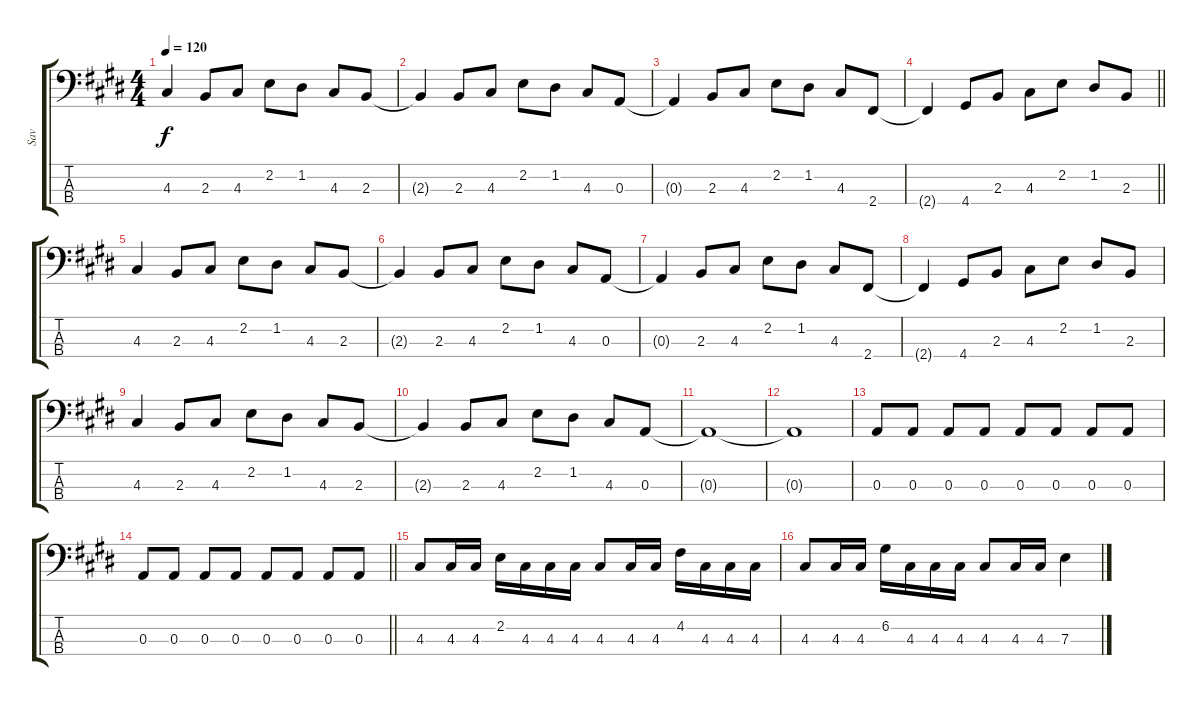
\track ("Sav" "Sav") {instrument electricbassfinger}
\staff {score tabs}
\tuning (G2 D2 A1 E1) {hide}
\ts (4 4)
\tempo 120
\clef f4
\ks c#minor
4.3.4{dy f} 2.3.8 4.3.8 2.2.8 1.2.8 4.3.8 2.3.8 |
2.3{t}.4 2.3.8 4.3.8 2.2.8 1.2.8 4.3.8 0.3.8 |
0.3{t}.4 2.3.8 4.3.8 2.2.8 1.2.8 4.3.8 2.4.8 |
\barLineRight lightlight
2.4{t}.4 4.4.8 2.3.8 4.3.8 2.2.8 1.2.8 2.3.8 |
4.3.4 2.3.8 4.3.8 2.2.8 1.2.8 4.3.8 2.3.8 |
2.3{t}.4 2.3.8 4.3.8 2.2.8 1.2.8 4.3.8 0.3.8 |
0.3{t}.4 2.3.8 4.3.8 2.2.8 1.2.8 4.3.8 2.4.8 |
2.4{t}.4 4.4.8 2.3.8 4.3.8 2.2.8 1.2.8 2.3.8 |
4.3.4 2.3.8 4.3.8 2.2.8 1.2.8 4.3.8 2.3.8 |
2.3{t}.4 2.3.8 4.3.8 2.2.8 1.2.8 4.3.8 0.3.8 |
0.3{t}.1 |
0.3{t}.1 |
0.3.8 0.3.8 0.3.8 0.3.8 0.3.8 0.3.8 0.3.8 0.3.8 |
\barLineRight lightlight
0.3.8 0.3.8 0.3.8 0.3.8 0.3.8 0.3.8 0.3.8 0.3.8 |
4.3.8 4.3.16 4.3.16 2.2.16 4.3.16 4.3.16 4.3.16 4.3.8 4.3.16 4.3.16 4.2.16 4.3.16 4.3.16 4.3.16 |
4.3.8 4.3.16 4.3.16 6.2.16 4.3.16 4.3.16 4.3.16 4.3.8 4.3.16 4.3.16 7.3.4
